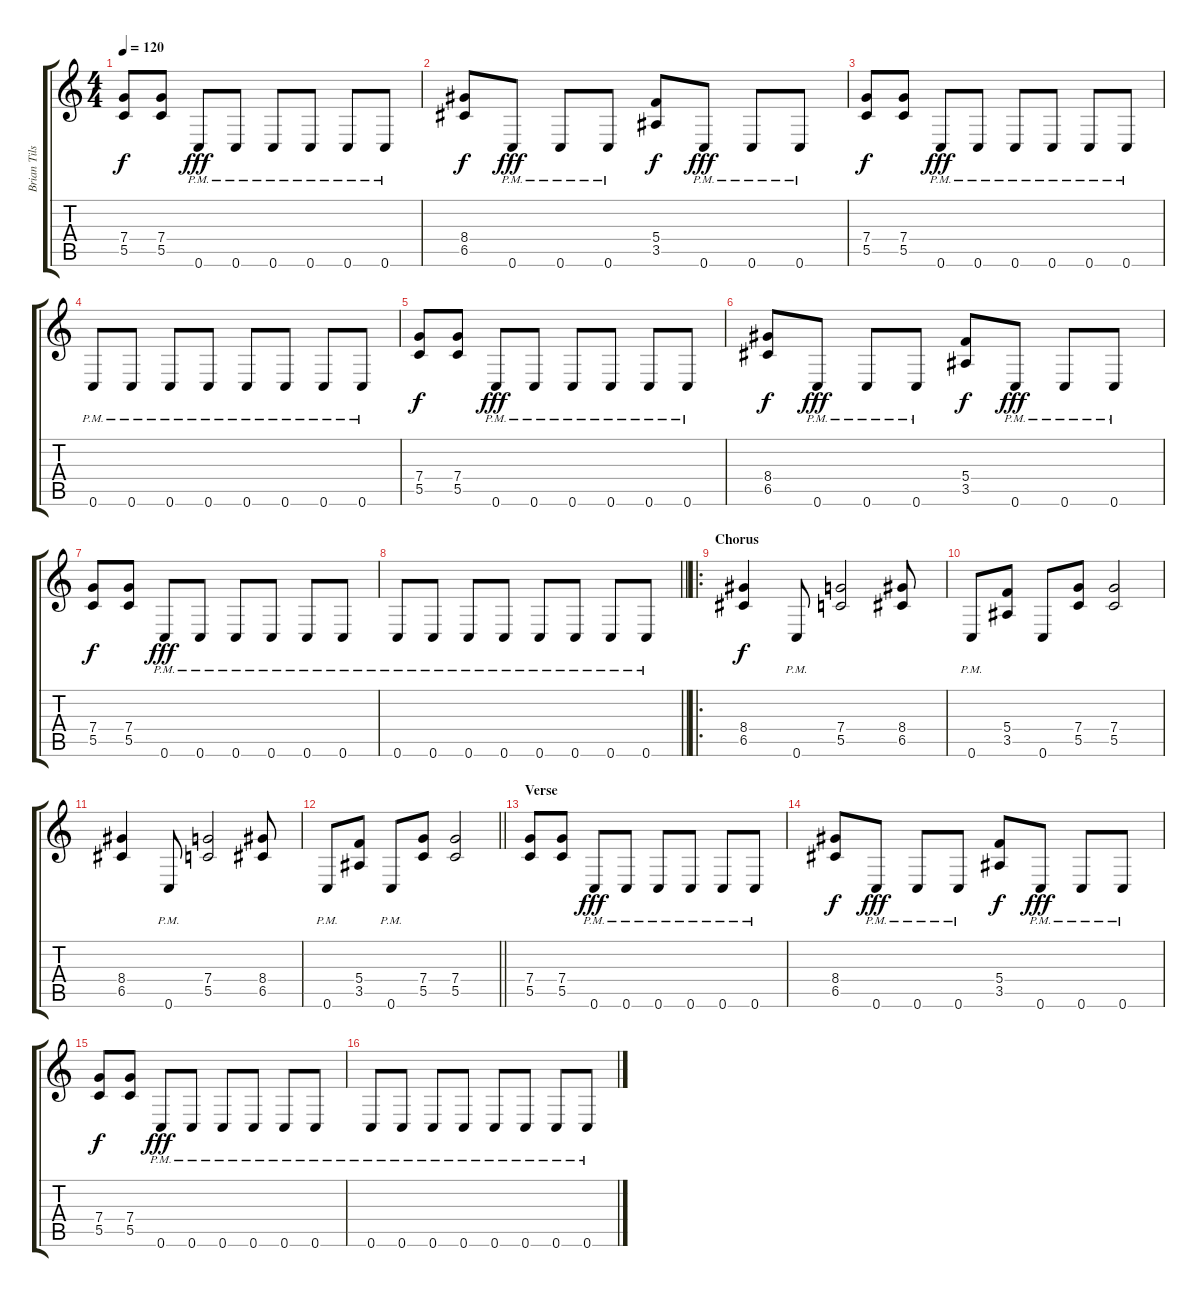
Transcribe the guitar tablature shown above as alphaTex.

\track ("Brian Tilse" "Brian Tils") {instrument distortionguitar}
\staff {score tabs}
\tuning (D4 A3 F3 C3 G2 C2) {hide}
\ts (4 4)
\tempo 120
\clef g2
\ks c
(7.4 5.5).8{dy f} (7.4 5.5).8 0.6{pm}.8{dy fff} 0.6{pm}.8 0.6{pm}.8 0.6{pm}.8 0.6{pm}.8 0.6{pm}.8 |
(8.4 6.5).8{dy f} 0.6{pm}.8{dy fff} 0.6{pm}.8 0.6{pm}.8 (5.4 3.5).8{dy f} 0.6{pm}.8{dy fff} 0.6{pm}.8 0.6{pm}.8 |
(7.4 5.5).8{dy f} (7.4 5.5).8 0.6{pm}.8{dy fff} 0.6{pm}.8 0.6{pm}.8 0.6{pm}.8 0.6{pm}.8 0.6{pm}.8 |
0.6{pm}.8 0.6{pm}.8 0.6{pm}.8 0.6{pm}.8 0.6{pm}.8 0.6{pm}.8 0.6{pm}.8 0.6{pm}.8 |
(7.4 5.5).8{dy f} (7.4 5.5).8 0.6{pm}.8{dy fff} 0.6{pm}.8 0.6{pm}.8 0.6{pm}.8 0.6{pm}.8 0.6{pm}.8 |
(8.4 6.5).8{dy f} 0.6{pm}.8{dy fff} 0.6{pm}.8 0.6{pm}.8 (5.4 3.5).8{dy f} 0.6{pm}.8{dy fff} 0.6{pm}.8 0.6{pm}.8 |
(7.4 5.5).8{dy f} (7.4 5.5).8 0.6{pm}.8{dy fff} 0.6{pm}.8 0.6{pm}.8 0.6{pm}.8 0.6{pm}.8 0.6{pm}.8 |
\barLineRight lightlight
0.6{pm}.8 0.6{pm}.8 0.6{pm}.8 0.6{pm}.8 0.6{pm}.8 0.6{pm}.8 0.6{pm}.8 0.6{pm}.8 |
\ro
\section ("" "Chorus")
(8.4 6.5).4{dy f} 0.6{pm}.8 (7.4 5.5).2 (8.4 6.5).8 |
0.6{pm}.8 (5.4 3.5).8 0.6.8 (7.4 5.5).8 (7.4 5.5).2 |
(8.4 6.5).4 0.6{pm}.8 (7.4 5.5).2 (8.4 6.5).8 |
\barLineRight lightlight
0.6{pm}.8 (5.4 3.5).8 0.6{pm}.8 (7.4 5.5).8 (7.4 5.5).2 |
\section ("" "Verse")
(7.4 5.5).8 (7.4 5.5).8 0.6{pm}.8{dy fff} 0.6{pm}.8 0.6{pm}.8 0.6{pm}.8 0.6{pm}.8 0.6{pm}.8 |
(8.4 6.5).8{dy f} 0.6{pm}.8{dy fff} 0.6{pm}.8 0.6{pm}.8 (5.4 3.5).8{dy f} 0.6{pm}.8{dy fff} 0.6{pm}.8 0.6{pm}.8 |
(7.4 5.5).8{dy f} (7.4 5.5).8 0.6{pm}.8{dy fff} 0.6{pm}.8 0.6{pm}.8 0.6{pm}.8 0.6{pm}.8 0.6{pm}.8 |
0.6{pm}.8 0.6{pm}.8 0.6{pm}.8 0.6{pm}.8 0.6{pm}.8 0.6{pm}.8 0.6{pm}.8 0.6{pm}.8
